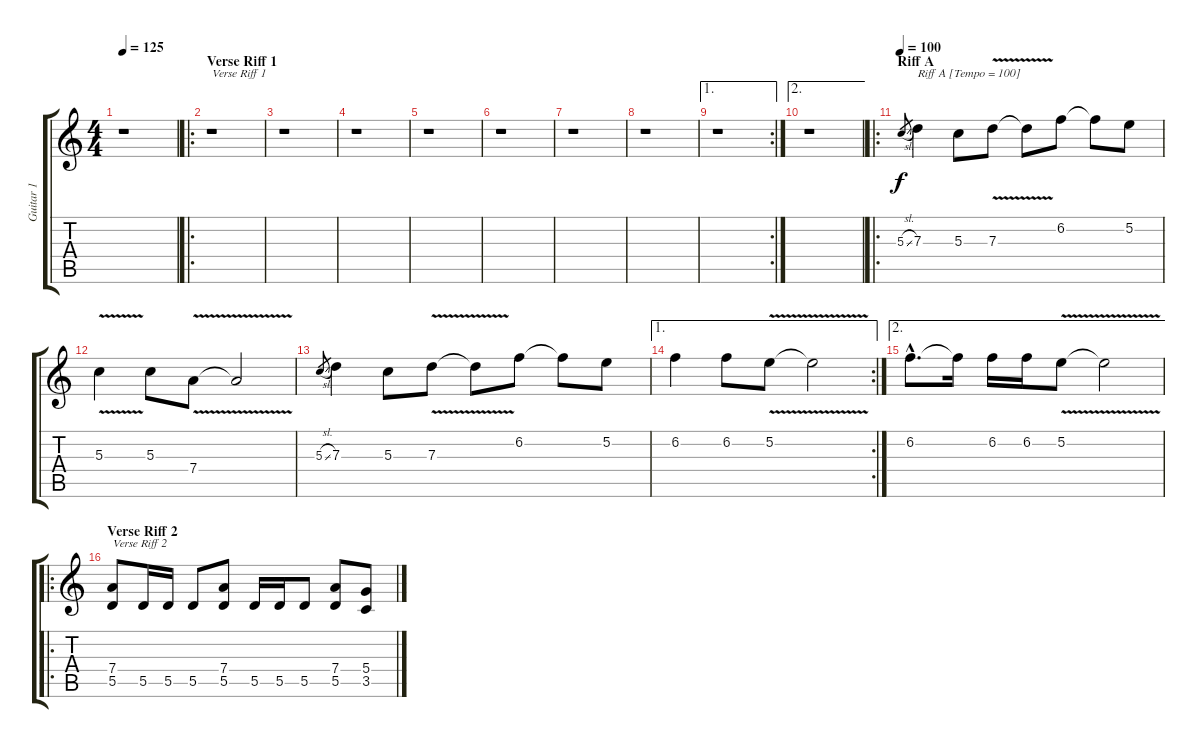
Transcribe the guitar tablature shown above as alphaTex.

\track ("Guitar 1" "Guitar 1") {instrument distortionguitar}
\staff {score tabs}
\tuning (E4 B3 G3 D3 A2 E2) {hide}
\ts (4 4)
\tempo 125
\clef g2
\ks c
r.1{dy f} |
\ro
\section ("" "Verse Riff 1")
r.1{txt "Verse Riff 1"} |
r.1 |
r.1 |
r.1 |
r.1 |
r.1 |
r.1 |
\ae 1
\rc 2
r.1 |
\ae 2
r.1 |
\ro
\section ("" "Riff A")
\tempo 100
5.3{sl}.8{gr} 7.3.4{txt "Riff A [Tempo = 100]"} 5.3.8 7.3{v}.8 7.3{t}.8 6.2.8 6.2{t}.8 5.2.8 |
5.3{v}.4 5.3.8 7.4{v}.8 7.4{t}.2 |
5.3{sl}.8{gr} 7.3.4 5.3.8 7.3{v}.8 7.3{t}.8 6.2.8 6.2{t}.8 5.2.8 |
\ae 1
\rc 2
6.2.4 6.2.8 5.2{v}.8 5.2{t}.2 |
\ae 2
6.2{hac}.8{d} 6.2{t}.16 6.2.16 6.2.16 5.2{v}.8 5.2{t}.2 |
\ro
\section ("" "Verse Riff 2")
(7.4 5.5).8{txt "Verse Riff 2"} 5.5.16 5.5.16 5.5.8 (7.4 5.5).8 5.5.16 5.5.16 5.5.8 (7.4 5.5).8 (5.4 3.5).8
